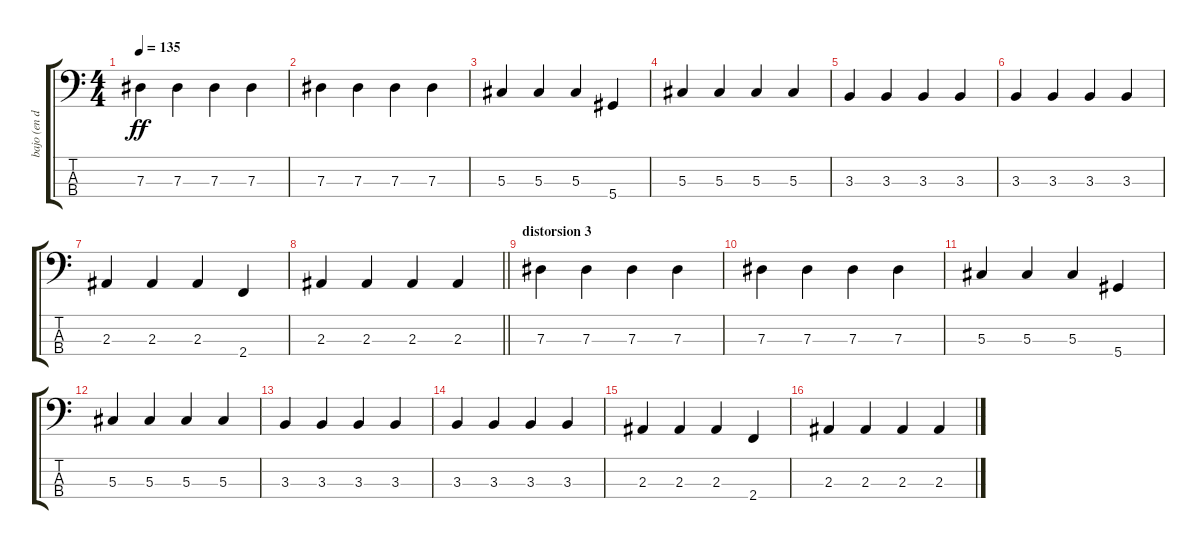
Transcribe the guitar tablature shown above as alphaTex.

\track ("bajo (en distors)" "bajo (en d") {instrument electricbassfinger}
\staff {score tabs}
\tuning (Gb2 Db2 Ab1 Eb1) {hide}
\ts (4 4)
\tempo 135
\clef f4
\ks c
7.3.4{dy ff} 7.3.4 7.3.4 7.3.4 |
7.3.4 7.3.4 7.3.4 7.3.4 |
5.3.4 5.3.4 5.3.4 5.4.4 |
5.3.4 5.3.4 5.3.4 5.3.4 |
3.3.4 3.3.4 3.3.4 3.3.4 |
3.3.4 3.3.4 3.3.4 3.3.4 |
2.3.4 2.3.4 2.3.4 2.4.4 |
\barLineRight lightlight
2.3.4 2.3.4 2.3.4 2.3.4 |
\section ("" "distorsion 3")
7.3.4 7.3.4 7.3.4 7.3.4 |
7.3.4 7.3.4 7.3.4 7.3.4 |
5.3.4 5.3.4 5.3.4 5.4.4 |
5.3.4 5.3.4 5.3.4 5.3.4 |
3.3.4 3.3.4 3.3.4 3.3.4 |
3.3.4 3.3.4 3.3.4 3.3.4 |
2.3.4 2.3.4 2.3.4 2.4.4 |
2.3.4 2.3.4 2.3.4 2.3.4
